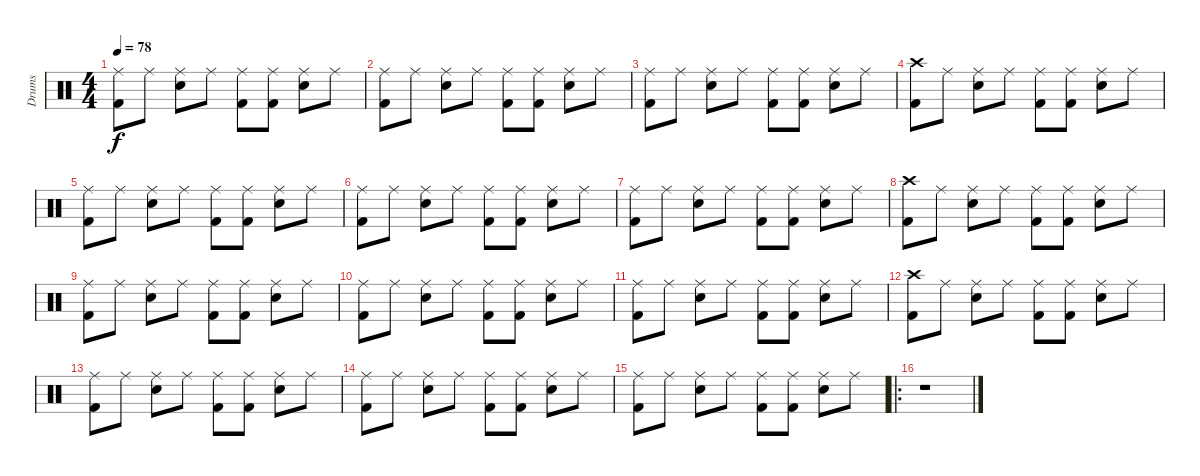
\track ("Drums" "Drums") {instrument percussion}
\staff {score}
\articulation defaults
\ts (4 4)
\tempo 78
\clef neutral
\ks c
("Ride (middle)" "Kick (hit) 2").8{dy f} "Ride (middle)".8 ("Ride (middle)" "Snare (hit) 2").8 "Ride (middle)".8 ("Ride (middle)" "Kick (hit) 2").8 ("Ride (middle)" "Kick (hit) 2").8 ("Ride (middle)" "Snare (hit) 2").8 "Ride (middle)".8 |
("Ride (middle)" "Kick (hit) 2").8 "Ride (middle)".8 ("Ride (middle)" "Snare (hit) 2").8 "Ride (middle)".8 ("Ride (middle)" "Kick (hit) 2").8 ("Ride (middle)" "Kick (hit) 2").8 ("Ride (middle)" "Snare (hit) 2").8 "Ride (middle)".8 |
("Ride (middle)" "Kick (hit) 2").8 "Ride (middle)".8 ("Ride (middle)" "Snare (hit) 2").8 "Ride (middle)".8 ("Ride (middle)" "Kick (hit) 2").8 ("Ride (middle)" "Kick (hit) 2").8 ("Ride (middle)" "Snare (hit) 2").8 "Ride (middle)".8 |
("Crash high (hit)" "Kick (hit) 2").8 "Ride (middle)".8 ("Ride (middle)" "Snare (hit) 2").8 "Ride (middle)".8 ("Ride (middle)" "Kick (hit) 2").8 ("Ride (middle)" "Kick (hit) 2").8 ("Ride (middle)" "Snare (hit) 2").8 "Ride (middle)".8 |
("Ride (middle)" "Kick (hit) 2").8 "Ride (middle)".8 ("Ride (middle)" "Snare (hit) 2").8 "Ride (middle)".8 ("Ride (middle)" "Kick (hit) 2").8 ("Ride (middle)" "Kick (hit) 2").8 ("Ride (middle)" "Snare (hit) 2").8 "Ride (middle)".8 |
("Ride (middle)" "Kick (hit) 2").8 "Ride (middle)".8 ("Ride (middle)" "Snare (hit) 2").8 "Ride (middle)".8 ("Ride (middle)" "Kick (hit) 2").8 ("Ride (middle)" "Kick (hit) 2").8 ("Ride (middle)" "Snare (hit) 2").8 "Ride (middle)".8 |
("Ride (middle)" "Kick (hit) 2").8 "Ride (middle)".8 ("Ride (middle)" "Snare (hit) 2").8 "Ride (middle)".8 ("Ride (middle)" "Kick (hit) 2").8 ("Ride (middle)" "Kick (hit) 2").8 ("Ride (middle)" "Snare (hit) 2").8 "Ride (middle)".8 |
("Crash high (hit)" "Kick (hit) 2").8 "Ride (middle)".8 ("Ride (middle)" "Snare (hit) 2").8 "Ride (middle)".8 ("Ride (middle)" "Kick (hit) 2").8 ("Ride (middle)" "Kick (hit) 2").8 ("Ride (middle)" "Snare (hit) 2").8 "Ride (middle)".8 |
("Ride (middle)" "Kick (hit) 2").8 "Ride (middle)".8 ("Ride (middle)" "Snare (hit) 2").8 "Ride (middle)".8 ("Ride (middle)" "Kick (hit) 2").8 ("Ride (middle)" "Kick (hit) 2").8 ("Ride (middle)" "Snare (hit) 2").8 "Ride (middle)".8 |
("Ride (middle)" "Kick (hit) 2").8 "Ride (middle)".8 ("Ride (middle)" "Snare (hit) 2").8 "Ride (middle)".8 ("Ride (middle)" "Kick (hit) 2").8 ("Ride (middle)" "Kick (hit) 2").8 ("Ride (middle)" "Snare (hit) 2").8 "Ride (middle)".8 |
("Ride (middle)" "Kick (hit) 2").8 "Ride (middle)".8 ("Ride (middle)" "Snare (hit) 2").8 "Ride (middle)".8 ("Ride (middle)" "Kick (hit) 2").8 ("Ride (middle)" "Kick (hit) 2").8 ("Ride (middle)" "Snare (hit) 2").8 "Ride (middle)".8 |
("Crash high (hit)" "Kick (hit) 2").8 "Ride (middle)".8 ("Ride (middle)" "Snare (hit) 2").8 "Ride (middle)".8 ("Ride (middle)" "Kick (hit) 2").8 ("Ride (middle)" "Kick (hit) 2").8 ("Ride (middle)" "Snare (hit) 2").8 "Ride (middle)".8 |
("Ride (middle)" "Kick (hit) 2").8 "Ride (middle)".8 ("Ride (middle)" "Snare (hit) 2").8 "Ride (middle)".8 ("Ride (middle)" "Kick (hit) 2").8 ("Ride (middle)" "Kick (hit) 2").8 ("Ride (middle)" "Snare (hit) 2").8 "Ride (middle)".8 |
("Ride (middle)" "Kick (hit) 2").8 "Ride (middle)".8 ("Ride (middle)" "Snare (hit) 2").8 "Ride (middle)".8 ("Ride (middle)" "Kick (hit) 2").8 ("Ride (middle)" "Kick (hit) 2").8 ("Ride (middle)" "Snare (hit) 2").8 "Ride (middle)".8 |
("Ride (middle)" "Kick (hit) 2").8 "Ride (middle)".8 ("Ride (middle)" "Snare (hit) 2").8 "Ride (middle)".8 ("Ride (middle)" "Kick (hit) 2").8 ("Ride (middle)" "Kick (hit) 2").8 ("Ride (middle)" "Snare (hit) 2").8 "Ride (middle)".8 |
\ro
r.1
